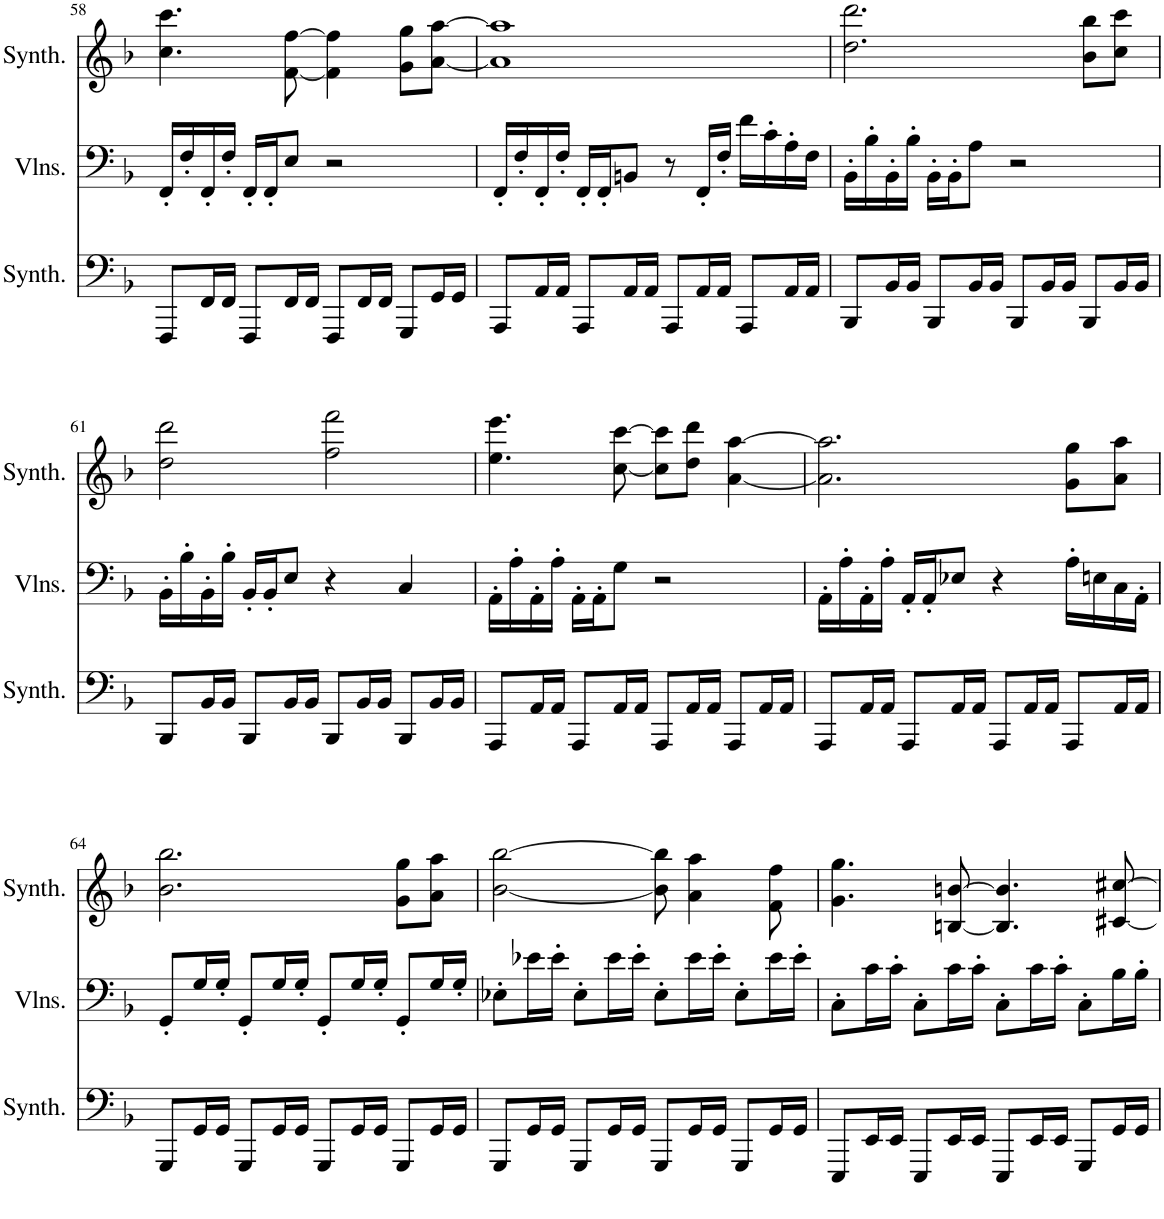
**kern	**kern	**kern
*part3	*part2	*part1
*staff3	*staff2	*staff1
*I"Synthétiseur de basses	*I"Violons	*I"Synthétiseur de triangles
*I'Synth.	*I'Vlns.	*I'Synth.
!!LO:PB:g=z
*clefF4	*clefF4	*clefG2
*k[b-]	*k[b-]	*k[b-]
*M4/4	*M4/4	*M4/4
=58	=58	=58
8FFF/L	16FF'/LL	4.cc\ 4.ccc\
.	16F'/	.
16FF/L	16FF'/	.
16FF/JJ	16F'/JJ	.
8FFF/L	16FF'/LL	.
.	16FF'/J	.
16FF/L	8E/J	[8f\ [8ff\
16FF/JJ	.	.
8FFF/L	2r	4f\] 4ff\]
16FF/L	.	.
16FF/JJ	.	.
8GGG/L	.	8g\ 8gg\L
16GG/L	.	[8a\ [8aa\J
16GG/JJ	.	.
=59	=59	=59
8AAA/L	16FF'/LL	1a] 1aa]
.	16F'/	.
16AA/L	16FF'/	.
16AA/JJ	16F'/JJ	.
8AAA/L	16FF'/LL	.
.	16FF'/J	.
16AA/L	8BBn/J	.
16AA/JJ	.	.
8AAA/L	8r	.
16AA/L	16FF'/LL	.
16AA/JJ	16F'/JJ	.
8AAA/L	16f\LL	.
.	16c'\	.
16AA/L	16A'\	.
16AA/JJ	16F\JJ	.
=60	=60	=60
8BBB-/L	16BB-'\LL	2.dd\ 2.ddd\
.	16B-'\	.
16BB-/L	16BB-'\	.
16BB-/JJ	16B-'\JJ	.
8BBB-/L	16BB-'\LL	.
.	16BB-'\J	.
16BB-/L	8A\J	.
16BB-/JJ	.	.
8BBB-/L	2r	.
16BB-/L	.	.
16BB-/JJ	.	.
8BBB-/L	.	8b-\ 8bb-\L
16BB-/L	.	8cc\ 8ccc\J
16BB-/JJ	.	.
!!LO:LB:g=z
=61	=61	=61
8BBB-/L	16BB-'\LL	2dd\ 2ddd\
.	16B-'\	.
16BB-/L	16BB-'\	.
16BB-/JJ	16B-'\JJ	.
8BBB-/L	16BB-'/LL	.
.	16BB-'/J	.
16BB-/L	8E/J	.
16BB-/JJ	.	.
8BBB-/L	4r	2ff\ 2fff\
16BB-/L	.	.
16BB-/JJ	.	.
8BBB-/L	4C/	.
16BB-/L	.	.
16BB-/JJ	.	.
=62	=62	=62
8AAA/L	16AA'\LL	4.ee\ 4.eee\
.	16A'\	.
16AA/L	16AA'\	.
16AA/JJ	16A'\JJ	.
8AAA/L	16AA'\LL	.
.	16AA'\J	.
16AA/L	8G\J	[8cc\ [8ccc\
16AA/JJ	.	.
8AAA/L	2r	8cc\] 8ccc\]L
16AA/L	.	8dd\ 8ddd\J
16AA/JJ	.	.
8AAA/L	.	[4a\ [4aa\
16AA/L	.	.
16AA/JJ	.	.
=63	=63	=63
8AAA/L	16AA'\LL	2.a\] 2.aa\]
.	16A'\	.
16AA/L	16AA'\	.
16AA/JJ	16A'\JJ	.
8AAA/L	16AA'/LL	.
.	16AA'/J	.
16AA/L	8E-X/J	.
16AA/JJ	.	.
8AAA/L	4r	.
16AA/L	.	.
16AA/JJ	.	.
8AAA/L	16A'\LL	8g\ 8gg\L
.	16En\	.
16AA/L	16C\	8a\ 8aa\J
16AA/JJ	16AA'\JJ	.
!!LO:LB:g=z
=64	=64	=64
8GGG/L	8GG'/L	2.b-\ 2.bb-\
16GG/L	16G/L	.
16GG/JJ	16G'/JJ	.
8GGG/L	8GG'/L	.
16GG/L	16G/L	.
16GG/JJ	16G'/JJ	.
8GGG/L	8GG'/L	.
16GG/L	16G/L	.
16GG/JJ	16G'/JJ	.
8GGG/L	8GG'/L	8g\ 8gg\L
16GG/L	16G/L	8a\ 8aa\J
16GG/JJ	16G'/JJ	.
=65	=65	=65
8GGG/L	8E-X'\L	[2b-\ [2bb-\
16GG/L	16e-X\L	.
16GG/JJ	16e-'\JJ	.
8GGG/L	8E-'\L	.
16GG/L	16e-\L	.
16GG/JJ	16e-'\JJ	.
8GGG/L	8E-'\L	8b-\] 8bb-\]
16GG/L	16e-\L	4a\ 4aa\
16GG/JJ	16e-'\JJ	.
8GGG/L	8E-'\L	.
16GG/L	16e-\L	8f\ 8ff\
16GG/JJ	16e-'\JJ	.
=66	=66	=66
8EEE/L	8C'\L	4.g\ 4.gg\
16EE/L	16c\L	.
16EE/JJ	16c'\JJ	.
8EEE/L	8C'\L	.
16EE/L	16c\L	[8Bn/ [8bn/
16EE/JJ	16c'\JJ	.
8EEE/L	8C'\L	4.B/] 4.b/]
16EE/L	16c\L	.
16EE/JJ	16c'\JJ	.
8GGG/L	8C'\L	.
16GG/L	16B-\L	[8c#X/ [8cc#X/
16GG/JJ	16B-'\JJ	.
=	=	=
*-	*-	*-
